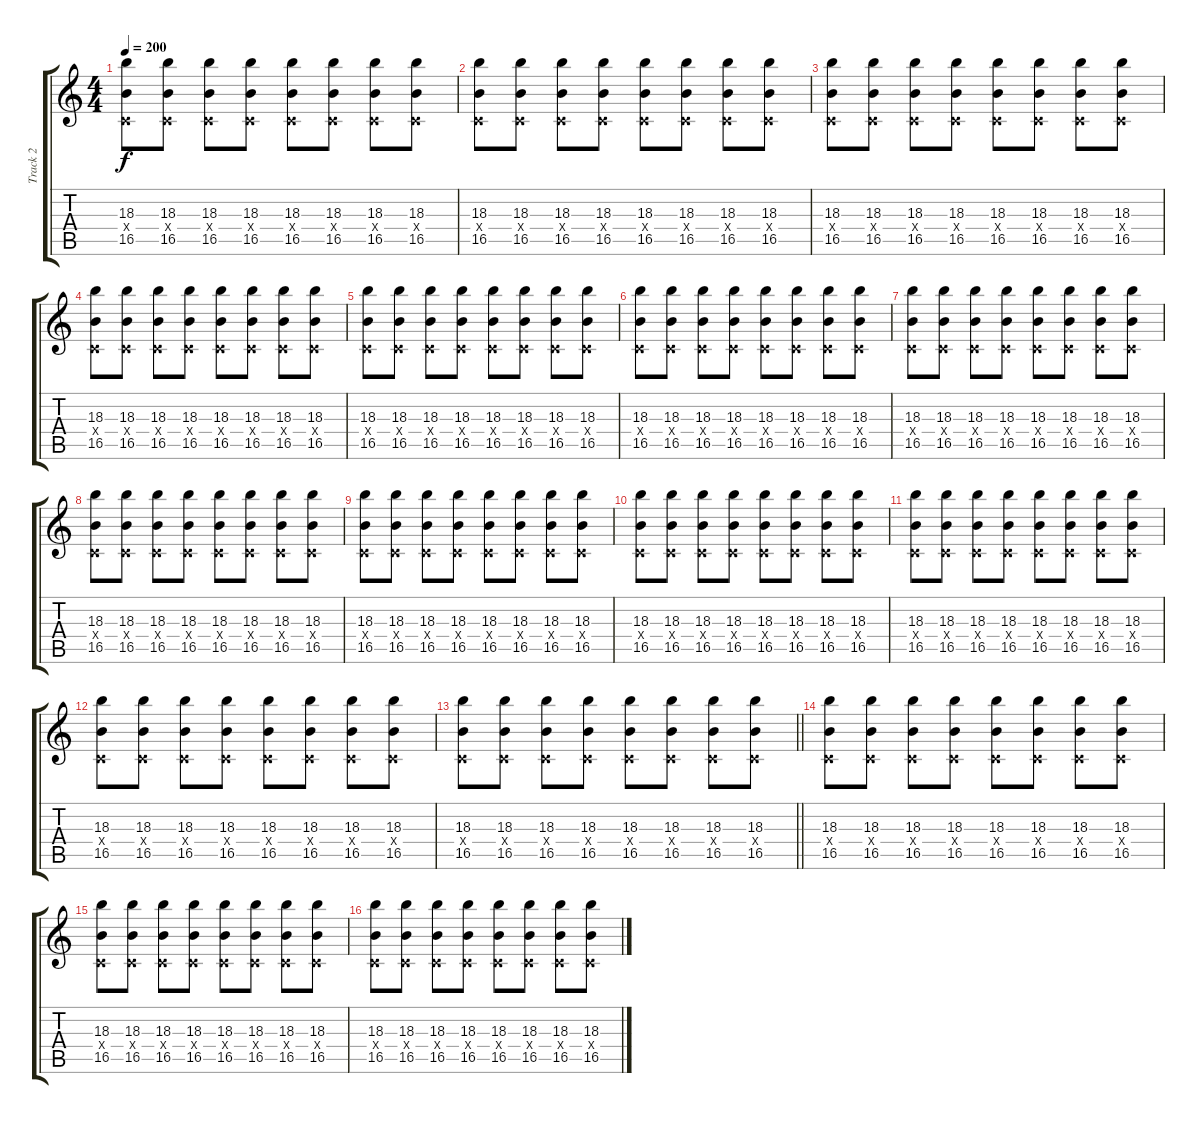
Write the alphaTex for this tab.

\track ("Track 2" "Track 2") {instrument distortionguitar}
\staff {score tabs}
\tuning (D4 A3 F3 C3 G2 C2) {hide}
\ts (4 4)
\tempo 200
\clef g2
\ks c
(18.3 0.4{x} 16.5).8{dy f} (18.3 0.4{x} 16.5).8 (18.3 0.4{x} 16.5).8 (18.3 0.4{x} 16.5).8 (18.3 0.4{x} 16.5).8 (18.3 0.4{x} 16.5).8 (18.3 0.4{x} 16.5).8 (18.3 0.4{x} 16.5).8 |
(18.3 0.4{x} 16.5).8 (18.3 0.4{x} 16.5).8 (18.3 0.4{x} 16.5).8 (18.3 0.4{x} 16.5).8 (18.3 0.4{x} 16.5).8 (18.3 0.4{x} 16.5).8 (18.3 0.4{x} 16.5).8 (18.3 0.4{x} 16.5).8 |
(18.3 0.4{x} 16.5).8 (18.3 0.4{x} 16.5).8 (18.3 0.4{x} 16.5).8 (18.3 0.4{x} 16.5).8 (18.3 0.4{x} 16.5).8 (18.3 0.4{x} 16.5).8 (18.3 0.4{x} 16.5).8 (18.3 0.4{x} 16.5).8 |
(18.3 0.4{x} 16.5).8 (18.3 0.4{x} 16.5).8 (18.3 0.4{x} 16.5).8 (18.3 0.4{x} 16.5).8 (18.3 0.4{x} 16.5).8 (18.3 0.4{x} 16.5).8 (18.3 0.4{x} 16.5).8 (18.3 0.4{x} 16.5).8 |
(18.3 0.4{x} 16.5).8 (18.3 0.4{x} 16.5).8 (18.3 0.4{x} 16.5).8 (18.3 0.4{x} 16.5).8 (18.3 0.4{x} 16.5).8 (18.3 0.4{x} 16.5).8 (18.3 0.4{x} 16.5).8 (18.3 0.4{x} 16.5).8 |
(18.3 0.4{x} 16.5).8 (18.3 0.4{x} 16.5).8 (18.3 0.4{x} 16.5).8 (18.3 0.4{x} 16.5).8 (18.3 0.4{x} 16.5).8 (18.3 0.4{x} 16.5).8 (18.3 0.4{x} 16.5).8 (18.3 0.4{x} 16.5).8 |
(18.3 0.4{x} 16.5).8 (18.3 0.4{x} 16.5).8 (18.3 0.4{x} 16.5).8 (18.3 0.4{x} 16.5).8 (18.3 0.4{x} 16.5).8 (18.3 0.4{x} 16.5).8 (18.3 0.4{x} 16.5).8 (18.3 0.4{x} 16.5).8 |
(18.3 0.4{x} 16.5).8 (18.3 0.4{x} 16.5).8 (18.3 0.4{x} 16.5).8 (18.3 0.4{x} 16.5).8 (18.3 0.4{x} 16.5).8 (18.3 0.4{x} 16.5).8 (18.3 0.4{x} 16.5).8 (18.3 0.4{x} 16.5).8 |
(18.3 0.4{x} 16.5).8 (18.3 0.4{x} 16.5).8 (18.3 0.4{x} 16.5).8 (18.3 0.4{x} 16.5).8 (18.3 0.4{x} 16.5).8 (18.3 0.4{x} 16.5).8 (18.3 0.4{x} 16.5).8 (18.3 0.4{x} 16.5).8 |
(18.3 0.4{x} 16.5).8 (18.3 0.4{x} 16.5).8 (18.3 0.4{x} 16.5).8 (18.3 0.4{x} 16.5).8 (18.3 0.4{x} 16.5).8 (18.3 0.4{x} 16.5).8 (18.3 0.4{x} 16.5).8 (18.3 0.4{x} 16.5).8 |
(18.3 0.4{x} 16.5).8 (18.3 0.4{x} 16.5).8 (18.3 0.4{x} 16.5).8 (18.3 0.4{x} 16.5).8 (18.3 0.4{x} 16.5).8 (18.3 0.4{x} 16.5).8 (18.3 0.4{x} 16.5).8 (18.3 0.4{x} 16.5).8 |
(18.3 0.4{x} 16.5).8 (18.3 0.4{x} 16.5).8 (18.3 0.4{x} 16.5).8 (18.3 0.4{x} 16.5).8 (18.3 0.4{x} 16.5).8 (18.3 0.4{x} 16.5).8 (18.3 0.4{x} 16.5).8 (18.3 0.4{x} 16.5).8 |
\barLineRight lightlight
(18.3 0.4{x} 16.5).8 (18.3 0.4{x} 16.5).8 (18.3 0.4{x} 16.5).8 (18.3 0.4{x} 16.5).8 (18.3 0.4{x} 16.5).8 (18.3 0.4{x} 16.5).8 (18.3 0.4{x} 16.5).8 (18.3 0.4{x} 16.5).8 |
\section ("" "")
(18.3 0.4{x} 16.5).8 (18.3 0.4{x} 16.5).8 (18.3 0.4{x} 16.5).8 (18.3 0.4{x} 16.5).8 (18.3 0.4{x} 16.5).8 (18.3 0.4{x} 16.5).8 (18.3 0.4{x} 16.5).8 (18.3 0.4{x} 16.5).8 |
(18.3 0.4{x} 16.5).8 (18.3 0.4{x} 16.5).8 (18.3 0.4{x} 16.5).8 (18.3 0.4{x} 16.5).8 (18.3 0.4{x} 16.5).8 (18.3 0.4{x} 16.5).8 (18.3 0.4{x} 16.5).8 (18.3 0.4{x} 16.5).8 |
(18.3 0.4{x} 16.5).8 (18.3 0.4{x} 16.5).8 (18.3 0.4{x} 16.5).8 (18.3 0.4{x} 16.5).8 (18.3 0.4{x} 16.5).8 (18.3 0.4{x} 16.5).8 (18.3 0.4{x} 16.5).8 (18.3 0.4{x} 16.5).8
